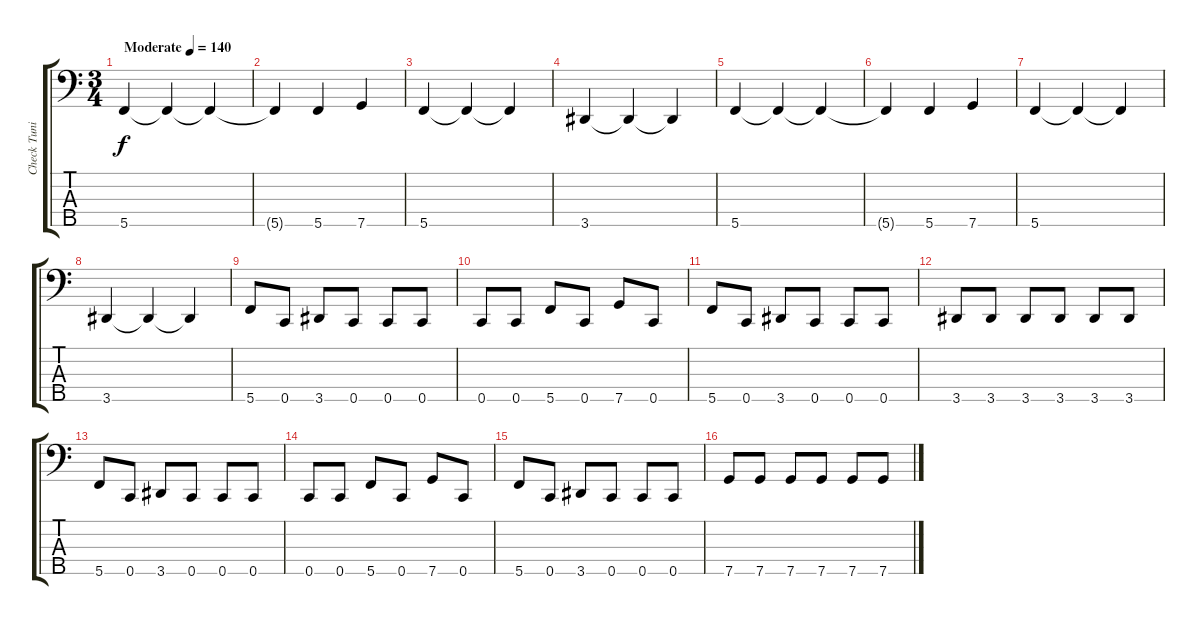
\track ("Check Tuning" "Check Tuni") {instrument electricbassfinger}
\staff {score tabs}
\tuning (G2 D2 A1 E1 C1) {hide}
\ts (3 4)
\tempo (140 "Moderate")
\clef f4
\ks c
5.5.4{dy f instrument electricbassfinger} 5.5{t}.4 5.5{t}.4 |
5.5{t}.4 5.5.4 7.5.4 |
5.5.4 5.5{t}.4 5.5{t}.4 |
3.5.4 3.5{t}.4 3.5{t}.4 |
5.5.4 5.5{t}.4 5.5{t}.4 |
5.5{t}.4 5.5.4 7.5.4 |
5.5.4 5.5{t}.4 5.5{t}.4 |
3.5.4 3.5{t}.4 3.5{t}.4 |
5.5.8 0.5.8 3.5.8 0.5.8 0.5.8 0.5.8 |
0.5.8 0.5.8 5.5.8 0.5.8 7.5.8 0.5.8 |
5.5.8 0.5.8 3.5.8 0.5.8 0.5.8 0.5.8 |
3.5.8 3.5.8 3.5.8 3.5.8 3.5.8 3.5.8 |
5.5.8 0.5.8 3.5.8 0.5.8 0.5.8 0.5.8 |
0.5.8 0.5.8 5.5.8 0.5.8 7.5.8 0.5.8 |
5.5.8 0.5.8 3.5.8 0.5.8 0.5.8 0.5.8 |
7.5.8 7.5.8 7.5.8 7.5.8 7.5.8 7.5.8
